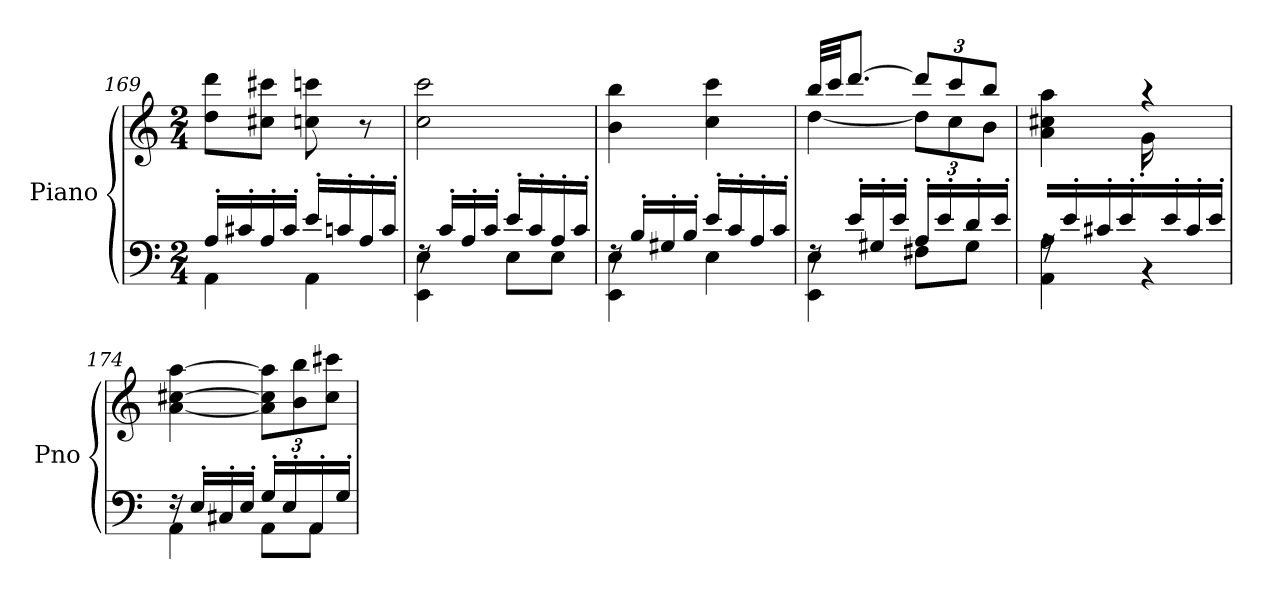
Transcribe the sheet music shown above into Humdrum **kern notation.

**kern	**kern
*part1	*part1
*staff2	*staff1
*I"Piano	*
*I'Pno	*
*clefF4	*clefG2
*k[]	*k[]
*M2/4	*M2/4
=169	=169
*^	*
16A'/LL	4AA\	8dd\ 8ddd\L
16c#X'/	.	.
16A'/	.	8cc#X\ 8ccc#X\J
16c#'/JJ	.	.
16e'/LL	4AA\	8ccn\ 8cccn\
16cn'/	.	.
16A'/	.	8r
16c'/JJ	.	.
=170	=170	=170
16rF	4EE\ 4E\	2cc\ 2ccc\
16c'/LL	.	.
16A'/	.	.
16c'/JJ	.	.
16e'/LL	8E\L	.
16c'/	.	.
16A'/	8E\J	.
16c'/JJ	.	.
!!LO:PB:g=z
=171	=171	=171
16rF	4EE\ 4E\	4b\ 4bb\
16B'/LL	.	.
16G#X'/	.	.
16B'/JJ	.	.
16e'/LL	4E\	4cc\ 4ccc\
16c'/	.	.
16A'/	.	.
16c'/JJ	.	.
=172	=172	=172
*	*	*^
16rF	4EE\ 4E\	32bb/LLL	[4dd\
.	.	32ccc/JJ	.
16e'/LL	.	[8.ddd/J	.
16G#X'/	.	.	.
16e'/JJ	.	.	.
*	*	*Xbrackettup	*
16A'/LL	8F#X\L	12ddd/L]	12dd\L]
16e'/	.	.	.
.	.	12ccc/	12cc\
16d'/	8G#\J	.	.
.	.	12bb/J	12b\J
16e'/JJ	.	.	.
=173	=173	=173	=173
16rA	4AA\ 4A\	4a\ 4cc#X\ 4aa\	4ryy
16e'/LL	.	.	.
16c#X'/	.	.	.
16e'/JJ	.	.	.
16ryy	4r	4raa	16g'\LL
16e'/	.	.	8.ryy
16c#'/	.	.	.
16e'/JJ	.	.	.
*	*	*v	*v
=174	=174	=174
16rF	4AA\	[4a\ [4cc#X\ [4aa\
16E'/LL	.	.
16C#X'/	.	.
16E'/JJ	.	.
16G'/LL	8AA\L	12a\] 12cc#\] 12aa\]L
16E'/	.	.
.	.	12b\ 12bb\
16AA'/	8AA\J	.
.	.	12cc#\ 12ccc#X\J
16G'/JJ	.	.
*v	*v	*
=	=
*-	*-
